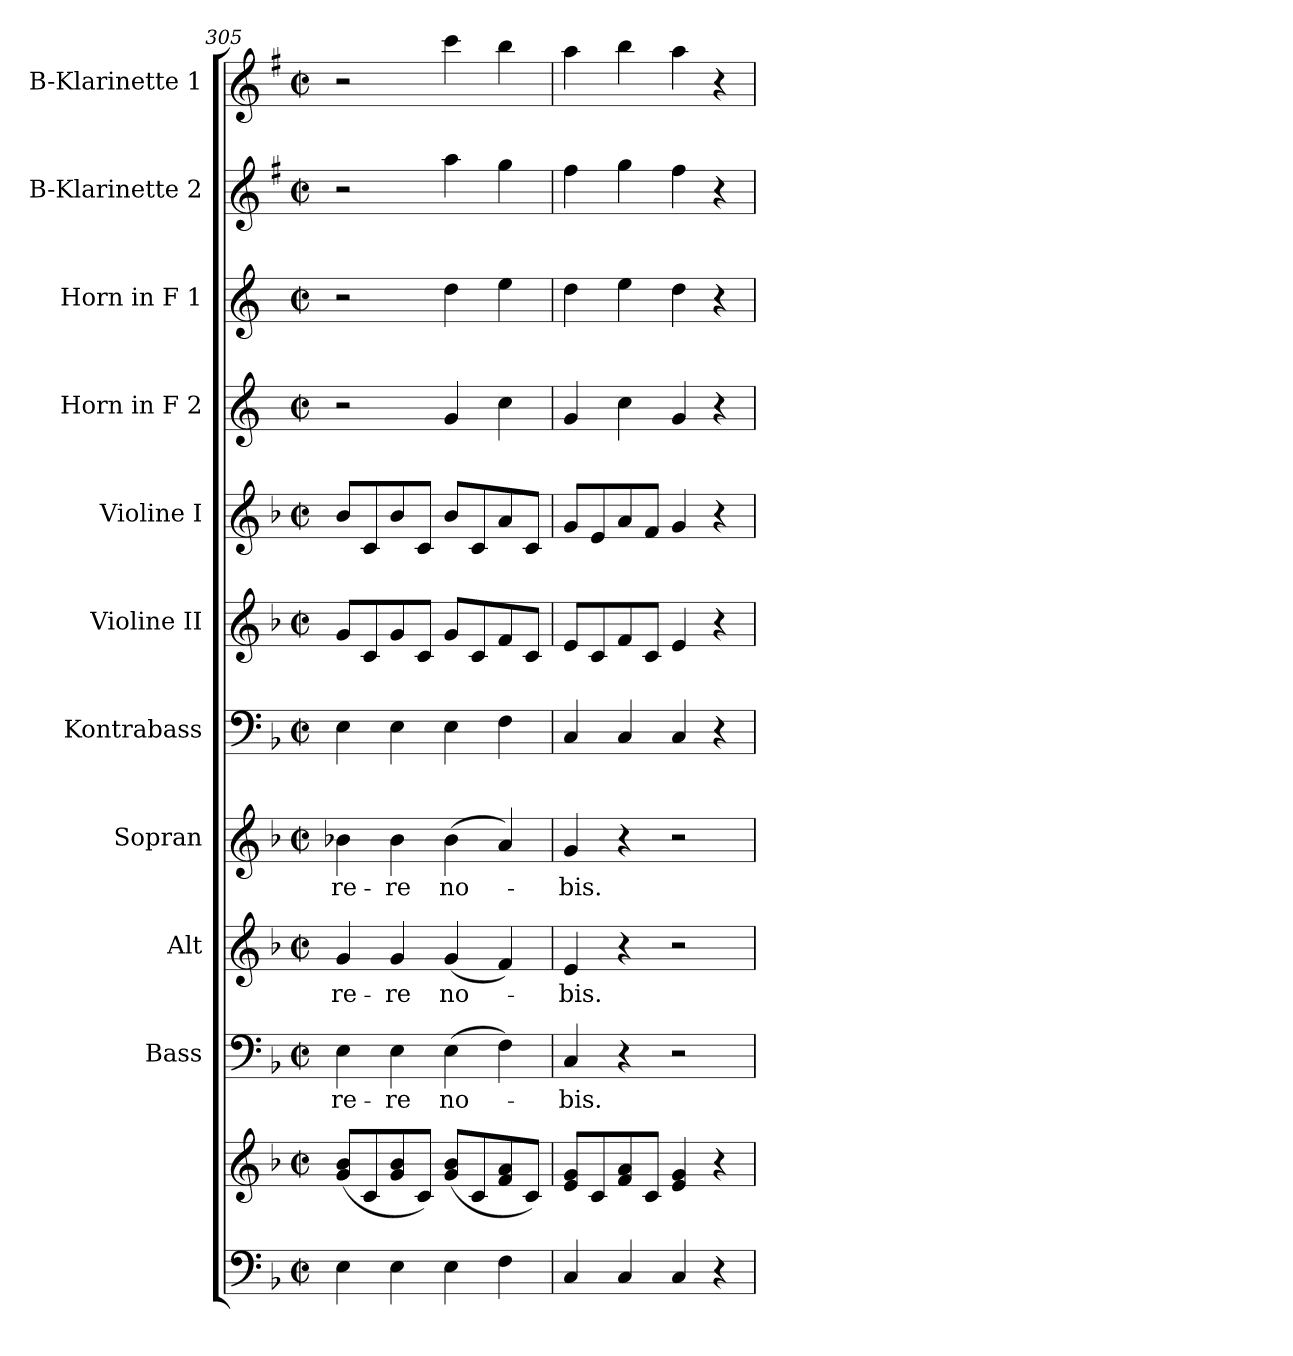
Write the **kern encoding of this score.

**kern	**kern	**kern	**text	**kern	**text	**kern	**text	**kern	**kern	**kern	**kern	**kern	**kern	**kern
*part11	*part11	*part10	*part10	*part9	*part9	*part8	*part8	*part7	*part6	*part5	*part4	*part3	*part2	*part1
*staff12	*staff11	*staff10	*staff10	*staff9	*staff9	*staff8	*staff8	*staff7	*staff6	*staff5	*staff4	*staff3	*staff2	*staff1
*	*	*I"Bass	*	*I"Alt	*	*I"Sopran	*	*I"Kontrabass	*I"Violine II	*I"Violine I	*I"Horn in F 2	*I"Horn in F 1	*I"B-Klarinette 2	*I"B-Klarinette 1
*	*	*I'B.	*	*I'A.	*	*I'S.	*	*I'Kb.	*I'Vl. II	*I'Vl. I	*	*	*I'B Kl. 2	*I'B Kl. 1
*clefF4	*clefG2	*clefF4	*	*clefG2	*	*clefG2	*	*clefF4	*clefG2	*clefG2	*clefG2	*clefG2	*clefG2	*clefG2
*	*	*	*	*	*	*	*	*ITrd7c12	*	*	*ITrd4c7	*ITrd4c7	*ITrd1c2	*ITrd1c2
*k[b-]	*k[b-]	*k[b-]	*	*k[b-]	*	*k[b-]	*	*k[b-]	*k[b-]	*k[b-]	*k[b-]	*k[b-]	*k[b-]	*k[b-]
*F:	*F:	*F:	*	*F:	*	*F:	*	*F:	*F:	*F:	*F:	*F:	*F:	*F:
*M2/2	*M2/2	*M2/2	*	*M2/2	*	*M2/2	*	*M2/2	*M2/2	*M2/2	*M2/2	*M2/2	*M2/2	*M2/2
*met(c|)	*met(c|)	*met(c|)	*	*met(c|)	*	*met(c|)	*	*met(c|)	*met(c|)	*met(c|)	*met(c|)	*met(c|)	*met(c|)	*met(c|)
=305	=305	=305	=305	=305	=305	=305	=305	=305	=305	=305	=305	=305	=305	=305
!	!	!	!LO:LY:b	!	!LO:LY:b	!	!LO:LY:b	!	!	!	!	!	!	!
4E\	(<8g/ 8b-/L	4E\	-re-	4g/	-re-	4b-X\	-re-	4EE\	8g/L	8b-/L	2r	2r	2r	2r
.	8c/	.	.	.	.	.	.	.	8c/	8c/	.	.	.	.
!	!	!	!LO:LY:b	!	!LO:LY:b	!	!LO:LY:b	!	!	!	!	!	!	!
4E\	8g/ 8b-/	4E\	-re	4g/	-re	4b-\	-re	4EE\	8g/	8b-/	.	.	.	.
.	8c/J)	.	.	.	.	.	.	.	8c/J	8c/J	.	.	.	.
!	!	!	!LO:LY:b	!	!LO:LY:b	!	!LO:LY:b	!	!	!	!	!	!	!
4E\	(<8g/ 8b-/L	(>4E\	no-	(<4g/	no-	(>4b-\	no-	4EE\	8g/L	8b-/L	4c/	4g\	4gg\	4bb-\
.	8c/	.	.	.	.	.	.	.	8c/	8c/	.	.	.	.
4F\	8f/ 8a/	4F\)	.	4f/)	.	4a/)	.	4FF\	8f/	8a/	4f\	4a\	4ff\	4aa\
.	8c/J)	.	.	.	.	.	.	.	8c/J	8c/J	.	.	.	.
=306	=306	=306	=306	=306	=306	=306	=306	=306	=306	=306	=306	=306	=306	=306
!	!	!	!LO:LY:b	!	!LO:LY:b	!	!LO:LY:b	!	!	!	!	!	!	!
4C/	8e/ 8g/L	4C/	-bis.	4e/	-bis.	4g/	-bis.	4CC/	8e/L	8g/L	4c/	4g\	4ee\	4gg\
.	8c/	.	.	.	.	.	.	.	8c/	8e/	.	.	.	.
4C/	8f/ 8a/	4r	.	4r	.	4r	.	4CC/	8f/	8a/	4f\	4a\	4ff\	4aa\
.	8c/J	.	.	.	.	.	.	.	8c/J	8f/J	.	.	.	.
4C/	4e/ 4g/	2r	.	2r	.	2r	.	4CC/	4e/	4g/	4c/	4g\	4ee\	4gg\
4r	4r	.	.	.	.	.	.	4r	4r	4r	4r	4r	4r	4r
=	=	=	=	=	=	=	=	=	=	=	=	=	=	=
*-	*-	*-	*-	*-	*-	*-	*-	*-	*-	*-	*-	*-	*-	*-
